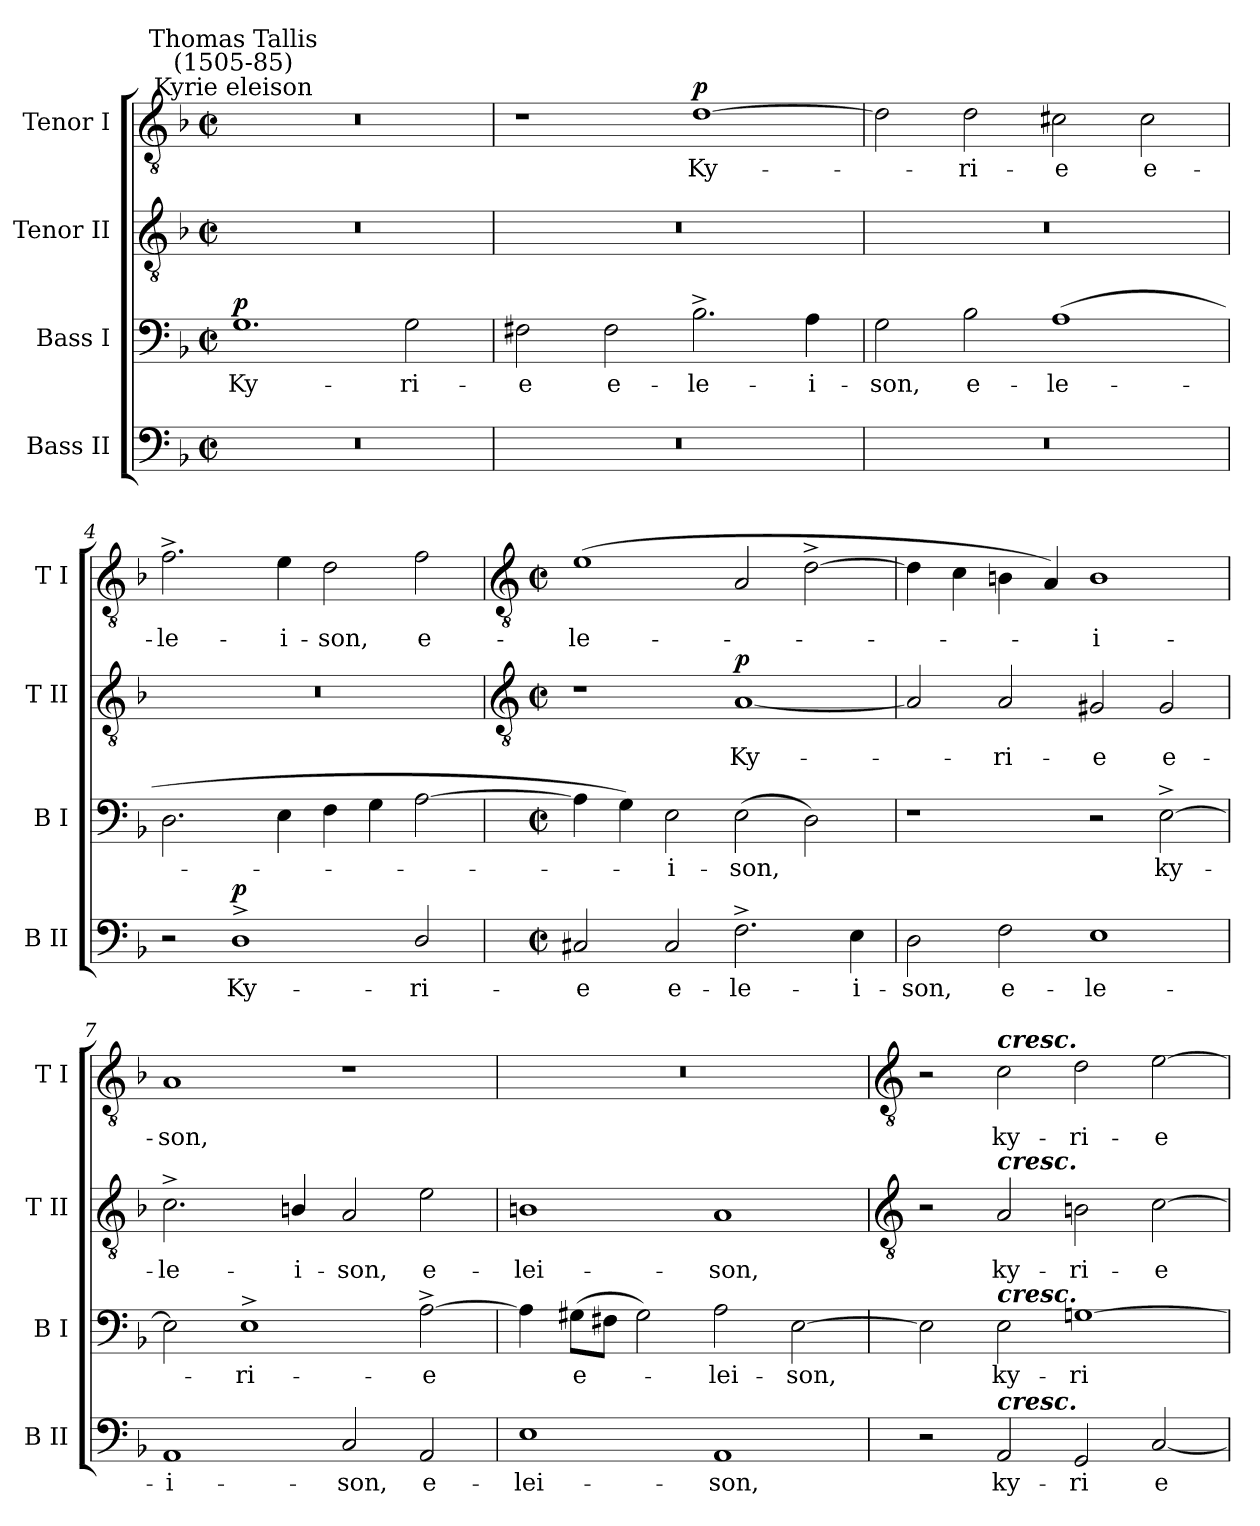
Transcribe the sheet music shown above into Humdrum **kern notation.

**kern	**text	**dynam	**kern	**text	**dynam	**kern	**text	**dynam	**kern	**text	**dynam
*part4	*part4	*part4	*part3	*part3	*part3	*part2	*part2	*part2	*part1	*part1	*part1
*staff4	*staff4	*staff4	*staff3	*staff3	*staff3	*staff2	*staff2	*staff2	*staff1	*staff1	*staff1
*I"Bass II	*	*	*I"Bass I	*	*	*I"Tenor II	*	*	*I"Tenor I	*	*
*I'B II	*	*	*I'B I	*	*	*I'T II	*	*	*I'T I	*	*
*clefF4	*	*	*clefF4	*	*	*clefGv2	*	*	*clefGv2	*	*
*k[b-]	*	*	*k[b-]	*	*	*k[b-]	*	*	*k[b-]	*	*
*F:	*	*	*F:	*	*	*F:	*	*	*F:	*	*
*M4/2	*	*	*M4/2	*	*	*M4/2	*	*	*M4/2	*	*
*met(c|)	*	*	*met(c|)	*	*	*met(c|)	*	*	*met(c|)	*	*
=1	=1	=1	=1	=1	=1	=1	=1	=1	=1	=1	=1
!	!	!	!	!	!	!	!	!	!LO:TX:a:cj:t=Kyrie eleison	!	!
!	!	!	!	!	!	!	!	!	!LO:TX:a:cj:t=Thomas Tallis\n(1505-85)	!	!
!	!	!	!	!LO:LY:b	!LO:DY:b	!	!	!	!	!	!
0r	.	.	1.G	Ky-	p	0r	.	.	0r	.	.
!	!	!	!	!LO:LY:b	!	!	!	!	!	!	!
.	.	.	2G	-ri-	.	.	.	.	.	.	.
=2	=2	=2	=2	=2	=2	=2	=2	=2	=2	=2	=2
!	!	!	!	!LO:LY:b	!	!	!	!	!	!	!
0r	.	.	2F#X	-e	.	0r	.	.	1r	.	.
!	!	!	!	!LO:LY:b	!	!	!	!	!	!	!
.	.	.	2F#	e-	.	.	.	.	.	.	.
!	!	!	!	!LO:LY:b	!	!	!	!	!	!LO:LY:b	!LO:DY:b
.	.	.	2.B-^	-le-	.	.	.	.	[1d	Ky-	p
!	!	!	!	!LO:LY:b	!	!	!	!	!	!	!
.	.	.	4A	-i-	.	.	.	.	.	.	.
=3	=3	=3	=3	=3	=3	=3	=3	=3	=3	=3	=3
!	!	!	!	!LO:LY:b	!	!	!	!	!	!	!
0r	.	.	2G	-son,	.	0r	.	.	2d]	.	.
!	!	!	!	!LO:LY:b	!	!	!	!	!	!LO:LY:b	!
.	.	.	2B-	e-	.	.	.	.	2d	ri-	.
!	!	!	!	!LO:LY:b	!	!	!	!	!	!LO:LY:b	!
.	.	.	(>1A	-le-	.	.	.	.	2c#X	-e	.
!	!	!	!	!	!	!	!	!	!	!LO:LY:b	!
.	.	.	.	.	.	.	.	.	2c#	e-	.
=4	=4	=4	=4	=4	=4	=4	=4	=4	=4	=4	=4
!	!	!	!	!	!	!	!	!	!	!LO:LY:b	!
2r	.	.	2.D	.	.	0r	.	.	2.f^	-le-	.
!	!LO:LY:b	!LO:DY:b	!	!	!	!	!	!	!	!	!
1D^	Ky-	p	.	.	.	.	.	.	.	.	.
!	!	!	!	!	!	!	!	!	!	!LO:LY:b	!
.	.	.	4E	.	.	.	.	.	4e	-i-	.
!	!	!	!	!	!	!	!	!	!	!LO:LY:b	!
.	.	.	4F	.	.	.	.	.	2d	-son,	.
.	.	.	4G	.	.	.	.	.	.	.	.
!	!LO:LY:b	!	!	!	!	!	!	!	!	!LO:LY:b	!
2D/	-ri-	.	[2A	.	.	.	.	.	2f	e-	.
!!LO:LB:g=z
=5	=5	=5	=5	=5	=5	=5	=5	=5	=5	=5	=5
*	*	*	*	*	*	*clefGv2	*	*	*clefGv2	*	*
*M4/2	*	*	*M4/2	*	*	*M4/2	*	*	*M4/2	*	*
*met(c|)	*	*	*met(c|)	*	*	*met(c|)	*	*	*met(c|)	*	*
!	!LO:LY:b	!	!	!	!	!	!	!	!	!LO:LY:b	!
2C#X	-e	.	4A]	.	.	1r	.	.	(>1e	-le-	.
.	.	.	4G)	.	.	.	.	.	.	.	.
!	!LO:LY:b	!	!	!LO:LY:b	!	!	!	!	!	!	!
2C#	e-	.	2E	i-	.	.	.	.	.	.	.
!	!LO:LY:b	!	!	!LO:LY:b	!	!	!LO:LY:b	!LO:DY:b	!	!	!
2.F^	-le-	.	(>2E	-son,	.	[1A	Ky-	p	2A	.	.
.	.	.	2D)	.	.	.	.	.	[2d^	.	.
!	!LO:LY:b	!	!	!	!	!	!	!	!	!	!
4E	-i-	.	.	.	.	.	.	.	.	.	.
=6	=6	=6	=6	=6	=6	=6	=6	=6	=6	=6	=6
!	!LO:LY:b	!	!	!	!	!	!	!	!	!	!
2D	-son,	.	1r	.	.	2A]	.	.	4d]	.	.
.	.	.	.	.	.	.	.	.	4c	.	.
!	!LO:LY:b	!	!	!	!	!	!LO:LY:b	!	!	!	!
2F	e-	.	.	.	.	2A	ri-	.	4Bn	.	.
.	.	.	.	.	.	.	.	.	4A)	.	.
!	!LO:LY:b	!	!	!	!	!	!LO:LY:b	!	!	!LO:LY:b	!
1E	-le-	.	2r	.	.	2G#X	-e	.	1B	i-	.
!	!	!	!	!LO:LY:b	!	!	!LO:LY:b	!	!	!	!
.	.	.	[2E^	ky-	.	2G#	e-	.	.	.	.
=7	=7	=7	=7	=7	=7	=7	=7	=7	=7	=7	=7
!	!LO:LY:b	!	!	!	!	!	!LO:LY:b	!	!	!LO:LY:b	!
1AA	-i-	.	2E]	.	.	2.c^	-le-	.	1A	-son,	.
!	!	!	!	!LO:LY:b	!	!	!	!	!	!	!
.	.	.	1E^	ri-	.	.	.	.	.	.	.
!	!	!	!	!	!	!	!LO:LY:b	!	!	!	!
.	.	.	.	.	.	4Bn/	-i-	.	.	.	.
!	!LO:LY:b	!	!	!	!	!	!LO:LY:b	!	!	!	!
2C	-son,	.	.	.	.	2A	-son,	.	1r	.	.
!	!LO:LY:b	!	!	!LO:LY:b	!	!	!LO:LY:b	!	!	!	!
2AA	e-	.	[2A^	-e	.	2e	e-	.	.	.	.
=8	=8	=8	=8	=8	=8	=8	=8	=8	=8	=8	=8
!	!LO:LY:b	!	!	!	!	!	!LO:LY:b	!	!	!	!
1E	-lei-	.	4A]	.	.	1Bn	-lei-	.	0r	.	.
!	!	!	!	!LO:LY:b	!	!	!	!	!	!	!
.	.	.	(>8G#XL	e-	.	.	.	.	.	.	.
.	.	.	8F#XJ	.	.	.	.	.	.	.	.
.	.	.	2G#)	.	.	.	.	.	.	.	.
!	!LO:LY:b	!	!	!LO:LY:b	!	!	!LO:LY:b	!	!	!	!
1AA	-son,	.	2A	lei-	.	1A	-son,	.	.	.	.
!	!	!	!	!LO:LY:b	!	!	!	!	!	!	!
.	.	.	[2E	-son,	.	.	.	.	.	.	.
!!LO:LB:g=z
=9	=9	=9	=9	=9	=9	=9	=9	=9	=9	=9	=9
*	*	*	*	*	*	*clefGv2	*	*	*clefGv2	*	*
2r	.	.	2E]	.	.	2r	.	.	2r	.	.
!	!	!	!	!	!	!	!	!	!LO:TX:a:Bi:t=cresc.	!	!
!	!	!	!	!	!	!LO:TX:a:Bi:t=cresc.	!	!	!	!	!
!	!	!	!LO:TX:a:Bi:t=cresc.	!	!	!	!	!	!	!	!
!LO:TX:a:Bi:t=cresc.	!	!	!	!	!	!	!	!	!	!	!
!	!LO:LY:b	!	!	!LO:LY:b	!	!	!LO:LY:b	!	!	!LO:LY:b	!
2AA	ky-	.	2E	ky-	.	2A	ky-	.	2c	ky-	.
!	!LO:LY:b	!	!	!LO:LY:b	!	!	!LO:LY:b	!	!	!LO:LY:b	!
2GG	-ri	.	[1Gn	-ri-	.	2Bn	-ri-	.	2d	-ri-	.
!	!LO:LY:b	!	!	!	!	!	!LO:LY:b	!	!	!LO:LY:b	!
[2C	e	.	.	.	.	[2c	-e	.	[2e	-e	.
=	=	=	=	=	=	=	=	=	=	=	=
*-	*-	*-	*-	*-	*-	*-	*-	*-	*-	*-	*-
